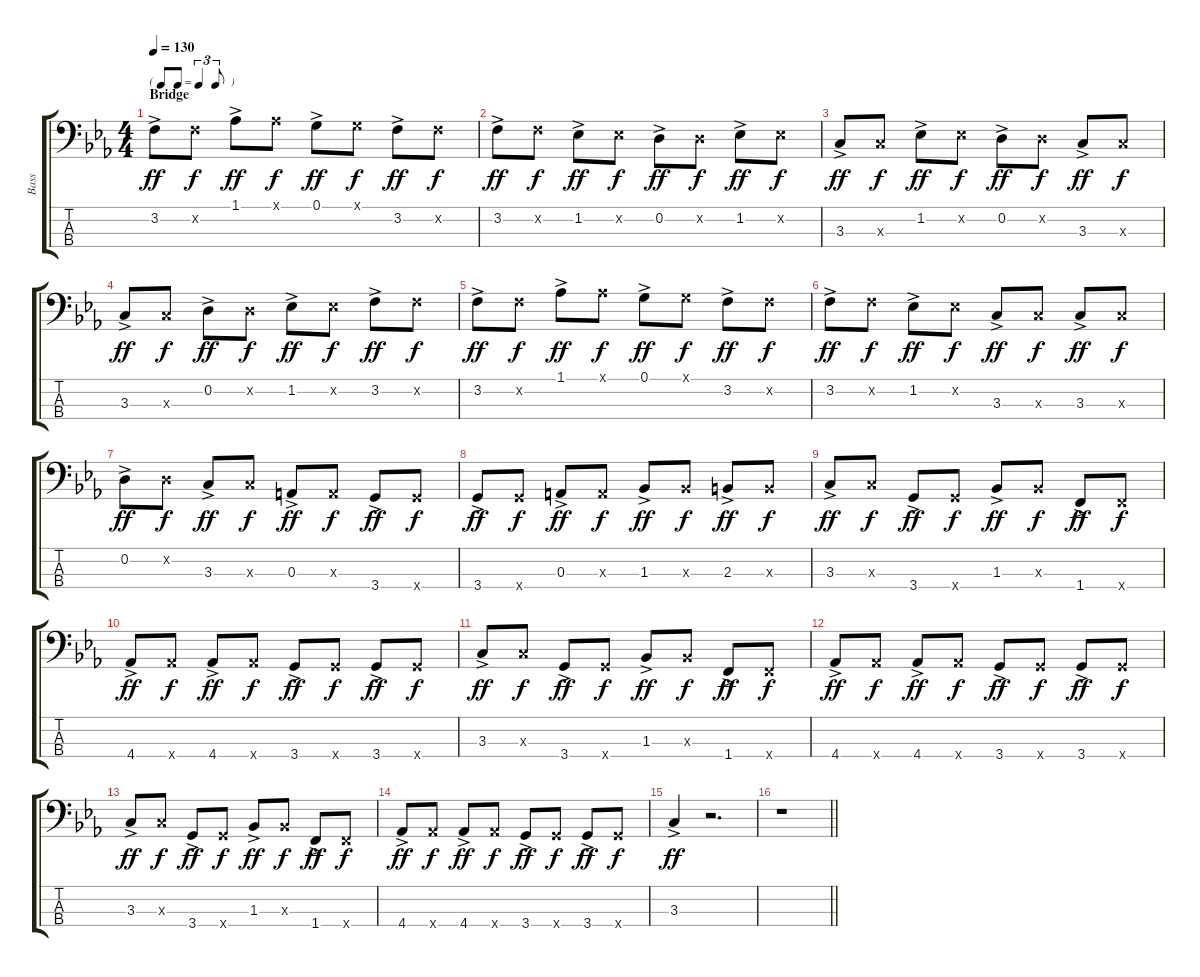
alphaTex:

\track ("Bass" "Bass") {instrument acousticbass}
\staff {score tabs}
\tuning (G2 D2 A1 E1) {hide}
\ts (4 4)
\tf triplet8th
\section ("" "Bridge")
\tempo 130
\clef f4
\ks eb
3.2{ac}.8{dy ff} 3.2{x}.8{dy f} 1.1{ac}.8{dy ff} 1.1{x}.8{dy f} 0.1{ac}.8{dy ff} 0.1{x}.8{dy f} 3.2{ac}.8{dy ff} 3.2{x}.8{dy f} |
3.2{ac}.8{dy ff} 3.2{x}.8{dy f} 1.2{ac}.8{dy ff} 1.2{x}.8{dy f} 0.2{ac}.8{dy ff} 0.2{x}.8{dy f} 1.2{ac}.8{dy ff} 1.2{x}.8{dy f} |
3.3{ac}.8{dy ff} 3.3{x}.8{dy f} 1.2{ac}.8{dy ff} 1.2{x}.8{dy f} 0.2{ac}.8{dy ff} 0.2{x}.8{dy f} 3.3{ac}.8{dy ff} 3.3{x}.8{dy f} |
3.3{ac}.8{dy ff} 3.3{x}.8{dy f} 0.2{ac}.8{dy ff} 0.2{x}.8{dy f} 1.2{ac}.8{dy ff} 1.2{x}.8{dy f} 3.2{ac}.8{dy ff} 3.2{x}.8{dy f} |
3.2{ac}.8{dy ff} 3.2{x}.8{dy f} 1.1{ac}.8{dy ff} 1.1{x}.8{dy f} 0.1{ac}.8{dy ff} 0.1{x}.8{dy f} 3.2{ac}.8{dy ff} 3.2{x}.8{dy f} |
3.2{ac}.8{dy ff} 3.2{x}.8{dy f} 1.2{ac}.8{dy ff} 1.2{x}.8{dy f} 3.3{ac}.8{dy ff} 3.3{x}.8{dy f} 3.3{ac}.8{dy ff} 3.3{x}.8{dy f} |
0.2{ac}.8{dy ff} 0.2{x}.8{dy f} 3.3{ac}.8{dy ff} 3.3{x}.8{dy f} 0.3{ac}.8{dy ff} 0.3{x}.8{dy f} 3.4{ac}.8{dy ff} 3.4{x}.8{dy f} |
3.4{ac}.8{dy ff} 3.4{x}.8{dy f} 0.3{ac}.8{dy ff} 0.3{x}.8{dy f} 1.3{ac}.8{dy ff} 1.3{x}.8{dy f} 2.3{ac}.8{dy ff} 2.3{x}.8{dy f} |
3.3{ac}.8{dy ff} 3.3{x}.8{dy f} 3.4{ac}.8{dy ff} 3.4{x}.8{dy f} 1.3{ac}.8{dy ff} 1.3{x}.8{dy f} 1.4{ac}.8{dy ff} 1.4{x}.8{dy f} |
4.4{ac}.8{dy ff} 4.4{x}.8{dy f} 4.4{ac}.8{dy ff} 4.4{x}.8{dy f} 3.4{ac}.8{dy ff} 3.4{x}.8{dy f} 3.4{ac}.8{dy ff} 3.4{x}.8{dy f} |
3.3{ac}.8{dy ff} 3.3{x}.8{dy f} 3.4{ac}.8{dy ff} 3.4{x}.8{dy f} 1.3{ac}.8{dy ff} 1.3{x}.8{dy f} 1.4{ac}.8{dy ff} 1.4{x}.8{dy f} |
4.4{ac}.8{dy ff} 4.4{x}.8{dy f} 4.4{ac}.8{dy ff} 4.4{x}.8{dy f} 3.4{ac}.8{dy ff} 3.4{x}.8{dy f} 3.4{ac}.8{dy ff} 3.4{x}.8{dy f} |
3.3{ac}.8{dy ff} 3.3{x}.8{dy f} 3.4{ac}.8{dy ff} 3.4{x}.8{dy f} 1.3{ac}.8{dy ff} 1.3{x}.8{dy f} 1.4{ac}.8{dy ff} 1.4{x}.8{dy f} |
4.4{ac}.8{dy ff} 4.4{x}.8{dy f} 4.4{ac}.8{dy ff} 4.4{x}.8{dy f} 3.4{ac}.8{dy ff} 3.4{x}.8{dy f} 3.4{ac}.8{dy ff} 3.4{x}.8{dy f} |
3.3{ac}.4{dy ff} r.2{d} |
\barLineRight lightlight
r.1
